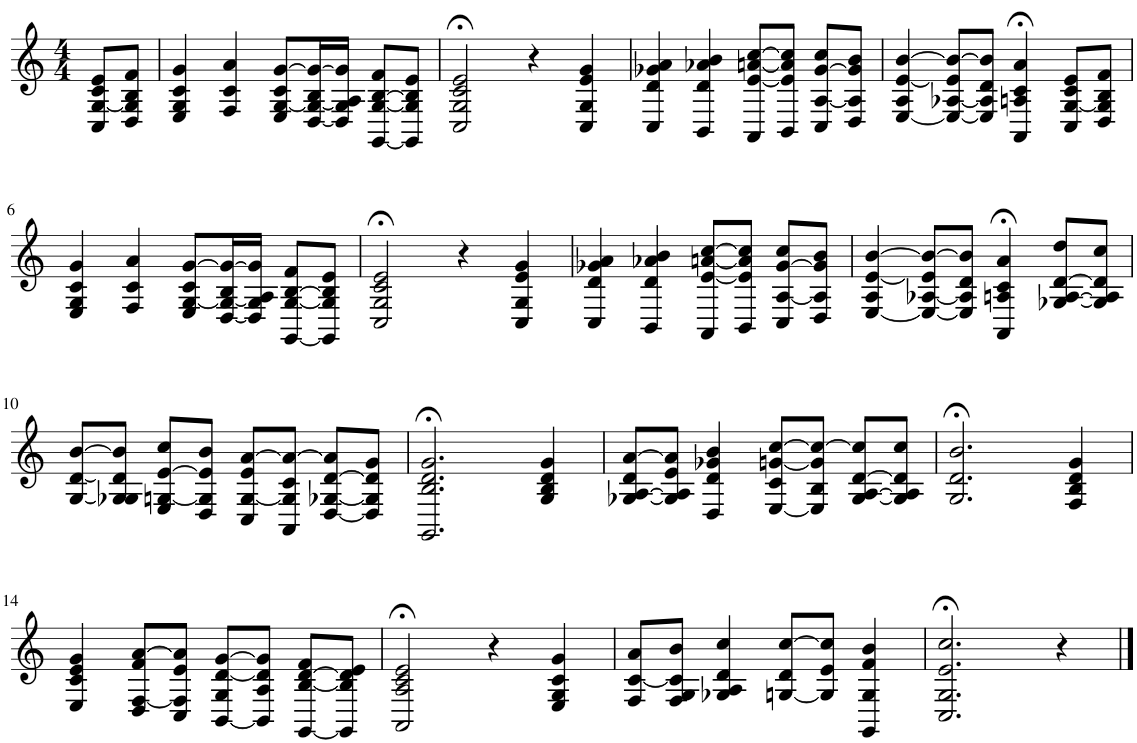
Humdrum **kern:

**kern
*part1
*staff1
*I"Piano
*I'Pno
*clefG2
*k[]
*M4/4
=1
8C/ [8G/ 8c/ 8e/L
8D/ 8G/] 8B/ 8f/J
=2
4E/ 4G/ 4c/ 4g/
4F/ 4c/ 4a/
8E/ [8G/ 8c/ [8g/L
[16D/ 16G/_ 16B/ 16g/_L
16D/] 16G/] 16A/ 16g/]JJ
[8GG/ [8G/ [8B/ 8f/L
8GG/] 8G/] 8B/] 8e/J
=3
2C/;< 2G/;< 2c/;< 2e/;<
4r
4C/ 4G/ 4e/ 4g/
=4
4C/ 4d/ 4g-X/ 4a/
4BB/ 4d/ 4a-X/ 4b/
8AA/ [8e/ [8an/ [8cc/L
8BB/ 8e/] 8a/] 8cc/]J
8C/ [8A/ [8g-/ 8cc/L
8D/ 8A/] 8g-/] 8b/J
=5
[4E/ 4A/ [4e/ [4b/
8E/_ [8A-X/ 8e/] 8b/_L
8E/] 8A-/] 8d/ 8b/]J
4AA/;< 4An/;< 4c/;< 4a/;<
8C/ [8G/ 8c/ 8e/L
8D/ 8G/] 8B/ 8f/J
!!LO:LB:g=z
=6
4E/ 4G/ 4c/ 4g/
4F/ 4c/ 4a/
8E/ [8G/ 8c/ [8g/L
[16D/ 16G/_ 16B/ 16g/_L
16D/] 16G/] 16A/ 16g/]JJ
[8GG/ [8G/ [8B/ 8f/L
8GG/] 8G/] 8B/] 8e/J
=7
2C/;< 2G/;< 2c/;< 2e/;<
4r
4C/ 4G/ 4e/ 4g/
=8
4C/ 4d/ 4g-X/ 4a/
4BB/ 4d/ 4a-X/ 4b/
8AA/ [8e/ [8an/ [8cc/L
8BB/ 8e/] 8a/] 8cc/]J
8C/ [8A/ [8g-/ 8cc/L
8D/ 8A/] 8g-/] 8b/J
=9
[4E/ 4A/ [4e/ [4b/
8E/_ [8A-X/ 8e/] 8b/_L
8E/] 8A-/] 8d/ 8b/]J
4AA/;< 4An/;< 4c/;< 4a/;<
[8G-X/ [8A/ [8d/ 8dd/L
8G-/] 8A/] 8d/] 8cc/J
!!LO:LB:g=z
=10
[8G/ [8d/ [8b/L
8G-X/ 8G/] 8d/] 8b/]J
8E/ [8Gn/ [8e/ 8cc/L
8D/ 8G/] 8e/] 8b/J
8C/ [8G/ 8e/ [8a/L
8AA/ 8G/] 8c/ 8a/_J
[8D/ [8G-X/ [8d/ 8a/]L
8D/] 8G-/] 8d/] 8g/J
=11
2.GG/;< 2.B/;< 2.d/;< 2.g/;<
4G/ 4B/ 4d/ 4g/
=12
[8G-X/ [8A/ 8d/ [8a/L
8G-/] 8A/] 8e/ 8a/]J
4D/ 4d/ 4g-X/ 4b/
[8E/ 8c/ [8gn/ [8cc/L
8E/] 8B/ 8g/] 8cc/_J
[8G-/ [8A/ [8d/ 8cc/]L
8G-/] 8A/] 8d/] 8cc/J
=13
2.G/;< 2.d/;< 2.b/;<
4F/ 4B/ 4d/ 4g/
!!LO:LB:g=z
=14
4E/ 4c/ 4e/ 4g/
8D/ [8F/ 8f/ [8a/L
8C/ 8F/] 8e/ 8a/]J
[8BB/ 8G/ [8d/ [8g/L
8BB/] 8A/ 8d/] 8g/]J
[8GG/ [8B/ [8d/ 8f/L
8GG/] 8B/] 8d/] 8e/J
=15
2AA/;< 2A/;< 2c/;< 2e/;<
4r
4E/ 4G/ 4c/ 4g/
=16
8F/ [8c/ 8a/L
8F/ 8G/ 8c/] 8b/J
4G-X/ 4A/ 4d/ 4cc/
[8Gn/ 8d/ [8cc/L
8G/] 8e/ 8cc/]J
4GG/ 4G/ 4f/ 4b/
=17
2.C/;< 2.G/;< 2.e/;< 2.cc/;<
4r
==
*-
